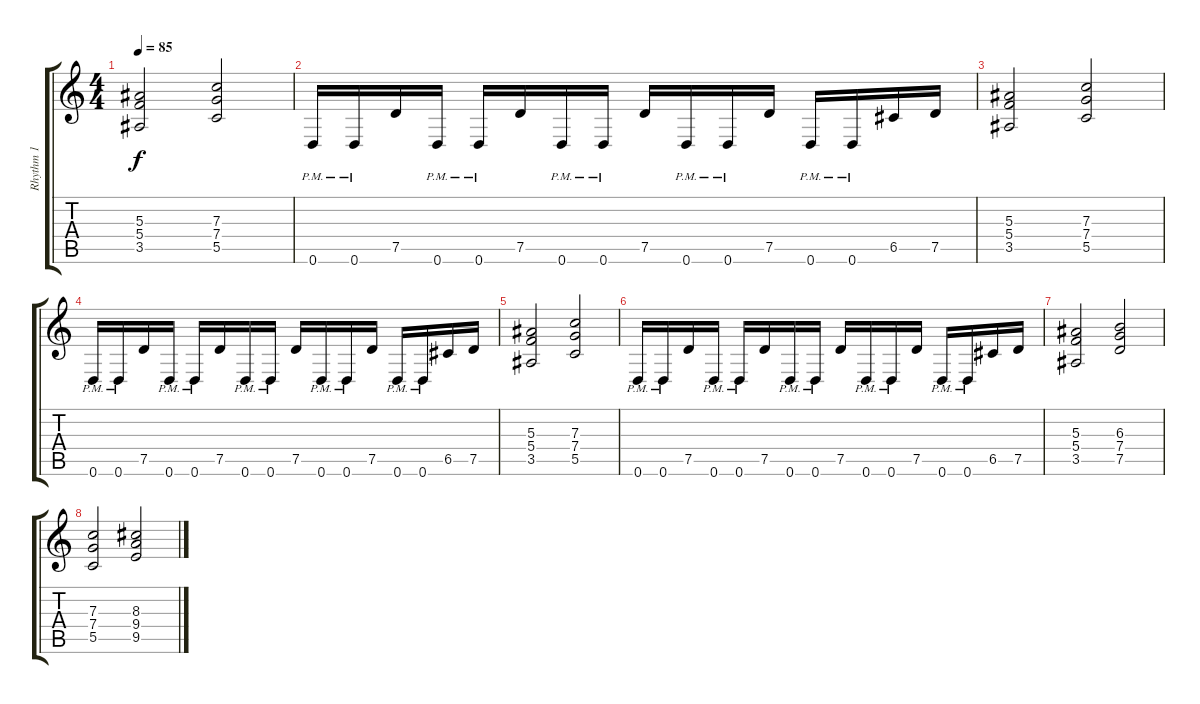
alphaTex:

\track ("Rhythm 1" "Rhythm 1") {instrument overdrivenguitar}
\staff {score tabs}
\tuning (D4 A3 F3 C3 G2 D2) {hide}
\ts (4 4)
\tempo 85
\clef g2
\ks c
(5.3 5.4 3.5).2{dy f} (7.3 7.4 5.5).2 |
0.6{pm}.16 0.6{pm}.16 7.5.16 0.6{pm}.16 0.6{pm}.16 7.5.16 0.6{pm}.16 0.6{pm}.16 7.5.16 0.6{pm}.16 0.6{pm}.16 7.5.16 0.6{pm}.16 0.6{pm}.16 6.5.16 7.5.16 |
(5.3 5.4 3.5).2 (7.3 7.4 5.5).2 |
0.6{pm}.16 0.6{pm}.16 7.5.16 0.6{pm}.16 0.6{pm}.16 7.5.16 0.6{pm}.16 0.6{pm}.16 7.5.16 0.6{pm}.16 0.6{pm}.16 7.5.16 0.6{pm}.16 0.6{pm}.16 6.5.16 7.5.16 |
(5.3 5.4 3.5).2 (7.3 7.4 5.5).2 |
0.6{pm}.16 0.6{pm}.16 7.5.16 0.6{pm}.16 0.6{pm}.16 7.5.16 0.6{pm}.16 0.6{pm}.16 7.5.16 0.6{pm}.16 0.6{pm}.16 7.5.16 0.6{pm}.16 0.6{pm}.16 6.5.16 7.5.16 |
(5.3 5.4 3.5).2 (6.3 7.4 7.5).2 |
(7.3 7.4 5.5).2 (8.3 9.4 9.5).2
